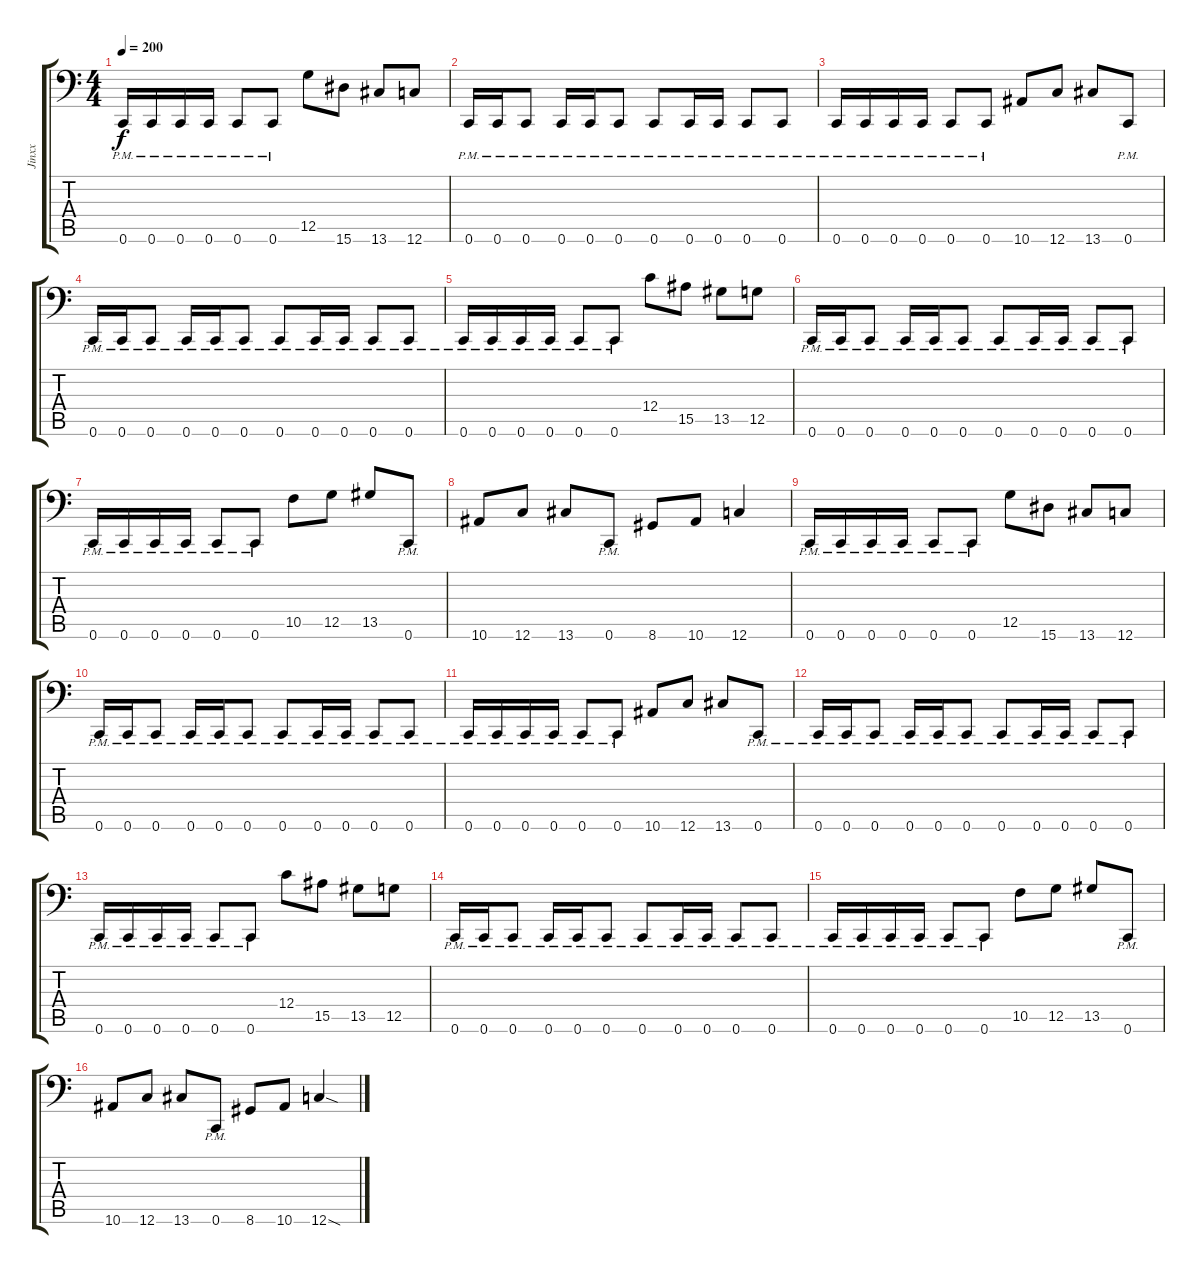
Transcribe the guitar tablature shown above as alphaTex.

\track ("Jinxx" "Jinxx") {instrument distortionguitar}
\staff {score tabs}
\tuning (D3 A2 F2 C2 G1 C1) {hide}
\ts (4 4)
\tempo 200
\clef f4
\ks c
0.6{pm}.16{dy f} 0.6{pm}.16 0.6{pm}.16 0.6{pm}.16 0.6{pm}.8 0.6{pm}.8 12.5.8 15.6.8 13.6.8 12.6.8 |
0.6{pm}.16 0.6{pm}.16 0.6{pm}.8 0.6{pm}.16 0.6{pm}.16 0.6{pm}.8 0.6{pm}.8 0.6{pm}.16 0.6{pm}.16 0.6{pm}.8 0.6{pm}.8 |
0.6{pm}.16 0.6{pm}.16 0.6{pm}.16 0.6{pm}.16 0.6{pm}.8 0.6{pm}.8 10.6.8 12.6.8 13.6.8 0.6{pm}.8 |
0.6{pm}.16 0.6{pm}.16 0.6{pm}.8 0.6{pm}.16 0.6{pm}.16 0.6{pm}.8 0.6{pm}.8 0.6{pm}.16 0.6{pm}.16 0.6{pm}.8 0.6{pm}.8 |
0.6{pm}.16 0.6{pm}.16 0.6{pm}.16 0.6{pm}.16 0.6{pm}.8 0.6{pm}.8 12.4.8 15.5.8 13.5.8 12.5.8 |
0.6{pm}.16 0.6{pm}.16 0.6{pm}.8 0.6{pm}.16 0.6{pm}.16 0.6{pm}.8 0.6{pm}.8 0.6{pm}.16 0.6{pm}.16 0.6{pm}.8 0.6{pm}.8 |
0.6{pm}.16 0.6{pm}.16 0.6{pm}.16 0.6{pm}.16 0.6{pm}.8 0.6{pm}.8 10.5.8 12.5.8 13.5.8 0.6{pm}.8 |
10.6.8 12.6.8 13.6.8 0.6{pm}.8 8.6.8 10.6.8 12.6.4 |
0.6{pm}.16 0.6{pm}.16 0.6{pm}.16 0.6{pm}.16 0.6{pm}.8 0.6{pm}.8 12.5.8 15.6.8 13.6.8 12.6.8 |
0.6{pm}.16 0.6{pm}.16 0.6{pm}.8 0.6{pm}.16 0.6{pm}.16 0.6{pm}.8 0.6{pm}.8 0.6{pm}.16 0.6{pm}.16 0.6{pm}.8 0.6{pm}.8 |
0.6{pm}.16 0.6{pm}.16 0.6{pm}.16 0.6{pm}.16 0.6{pm}.8 0.6{pm}.8 10.6.8 12.6.8 13.6.8 0.6{pm}.8 |
0.6{pm}.16 0.6{pm}.16 0.6{pm}.8 0.6{pm}.16 0.6{pm}.16 0.6{pm}.8 0.6{pm}.8 0.6{pm}.16 0.6{pm}.16 0.6{pm}.8 0.6{pm}.8 |
0.6{pm}.16 0.6{pm}.16 0.6{pm}.16 0.6{pm}.16 0.6{pm}.8 0.6{pm}.8 12.4.8 15.5.8 13.5.8 12.5.8 |
0.6{pm}.16 0.6{pm}.16 0.6{pm}.8 0.6{pm}.16 0.6{pm}.16 0.6{pm}.8 0.6{pm}.8 0.6{pm}.16 0.6{pm}.16 0.6{pm}.8 0.6{pm}.8 |
0.6{pm}.16 0.6{pm}.16 0.6{pm}.16 0.6{pm}.16 0.6{pm}.8 0.6{pm}.8 10.5.8 12.5.8 13.5.8 0.6{pm}.8 |
10.6.8 12.6.8 13.6.8 0.6{pm}.8 8.6.8 10.6.8 12.6{sod}.4
